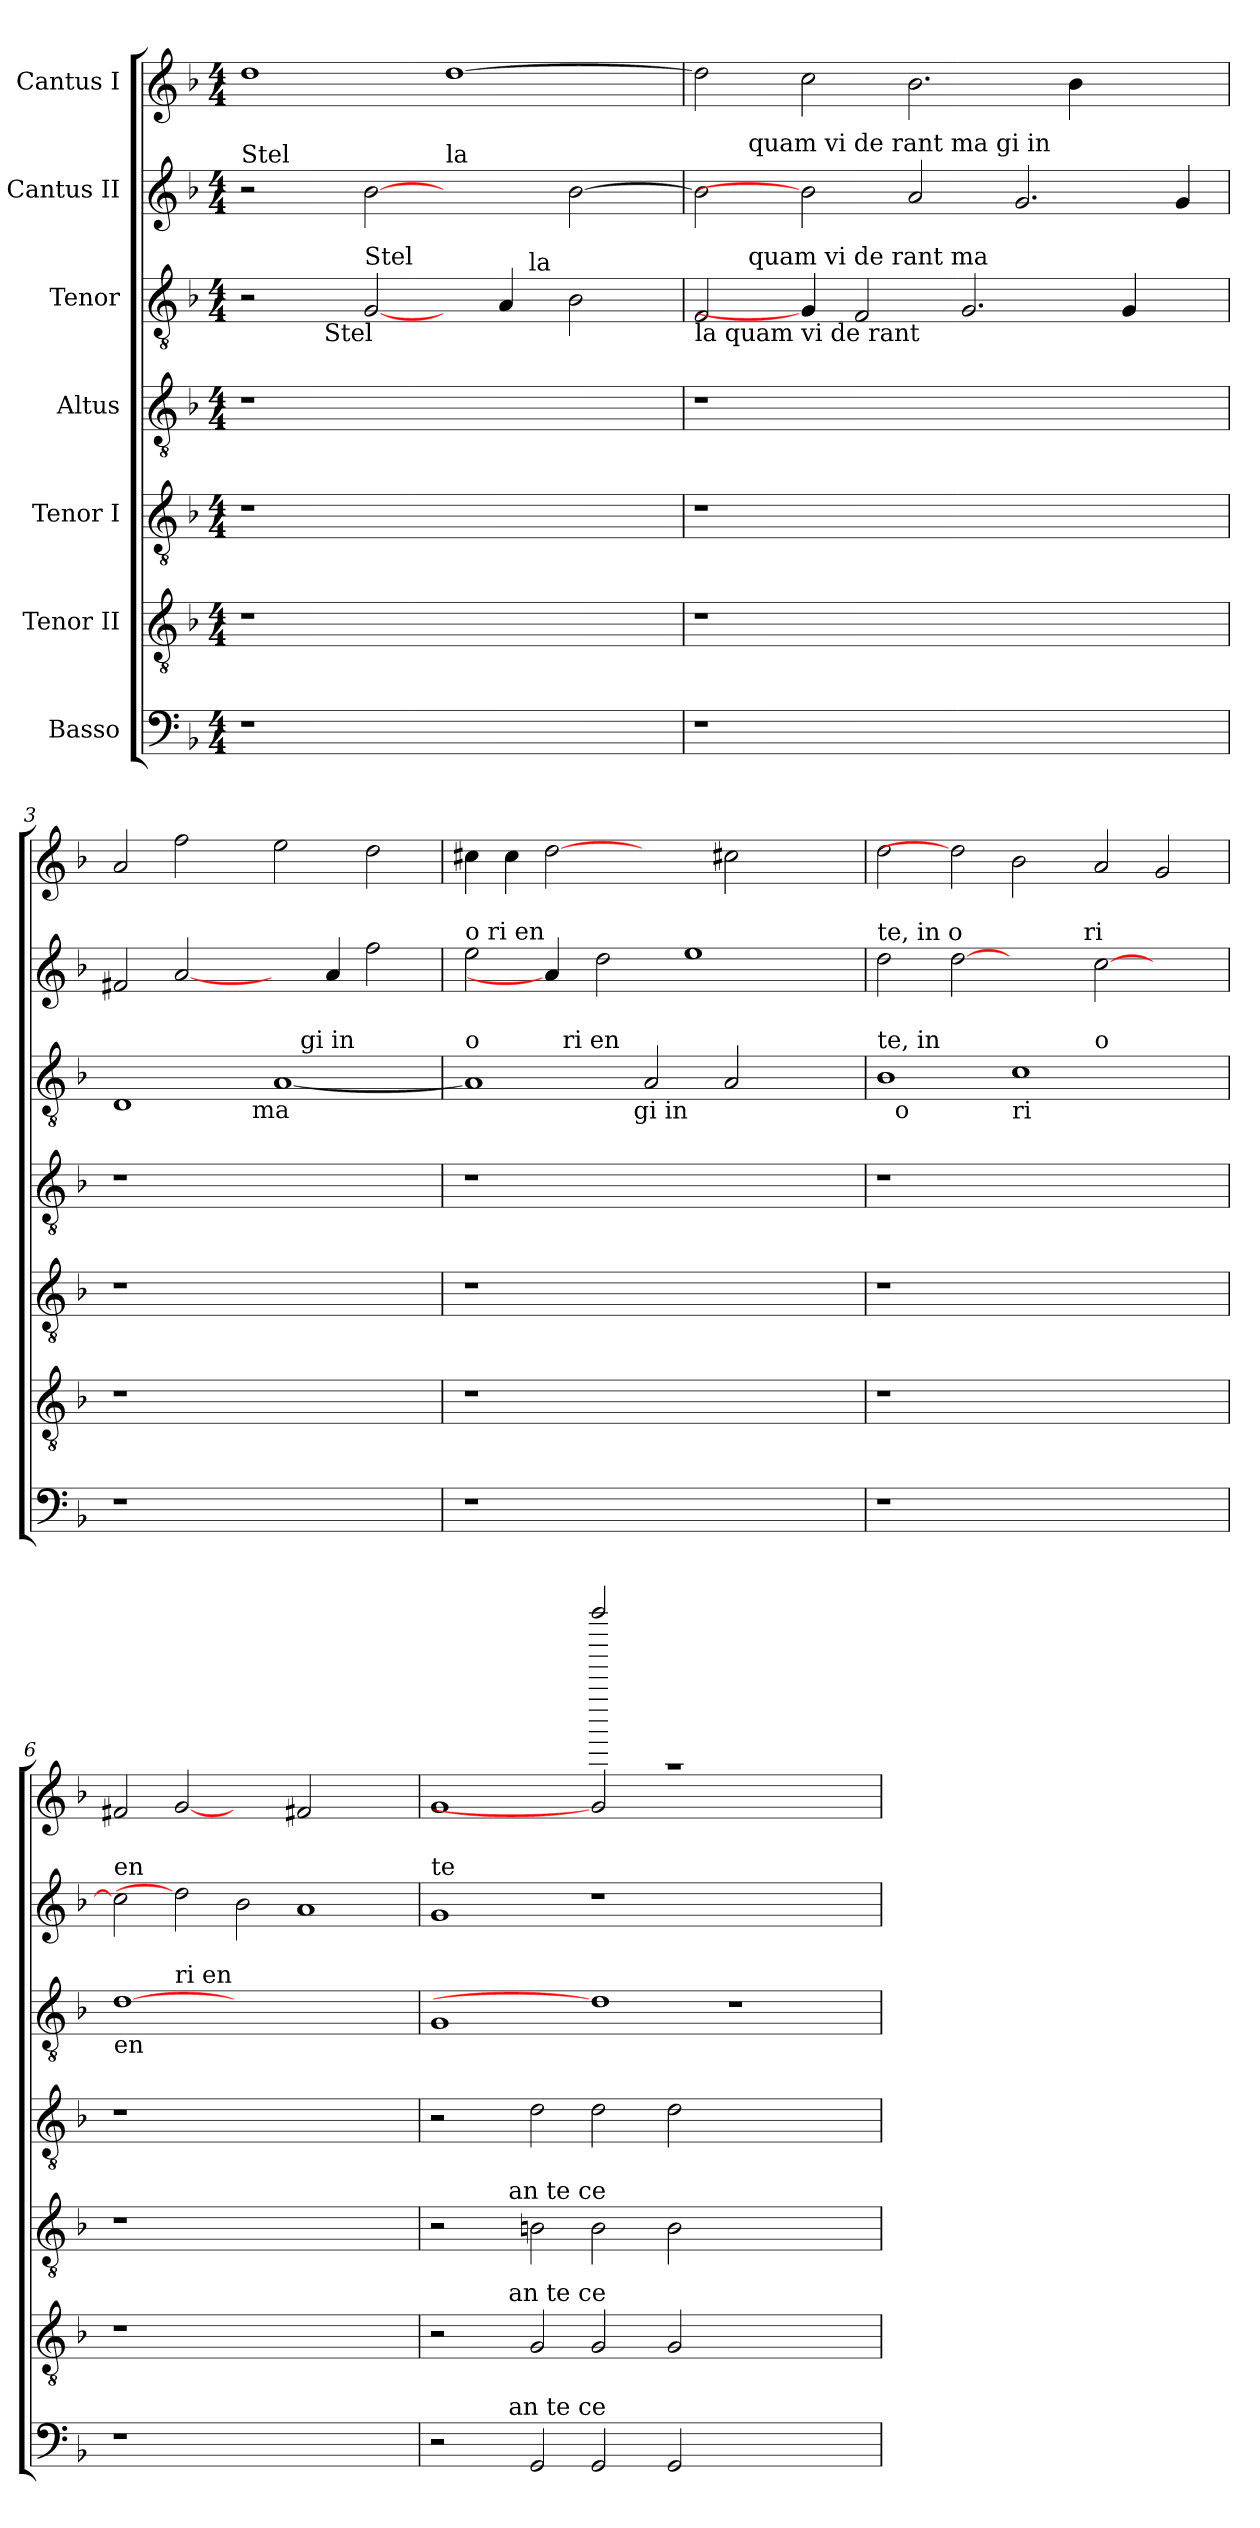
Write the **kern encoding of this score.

**kern	**kern	**kern	**kern	**kern	**kern	**kern
*part7	*part6	*part5	*part4	*part3	*part2	*part1
*staff7	*staff6	*staff5	*staff4	*staff3	*staff2	*staff1
*I"Basso	*I"Tenor II	*I"Tenor I	*I"Altus	*I"Tenor	*I"Cantus II	*I"Cantus I
*clefF4	*clefGv2	*clefGv2	*clefGv2	*clefGv2	*clefG2	*clefG2
*ITrd7c12	*	*	*	*	*	*
*k[b-]	*k[b-]	*k[b-]	*k[b-]	*k[b-]	*k[b-]	*k[b-]
*F:	*F:	*F:	*F:	*F:	*F:	*F:
*M4/4	*M4/4	*M4/4	*M4/4	*M4/4	*M4/4	*M4/4
=1	=1	=1	=1	=1	=1	=1
!	!	!	!	!	!LO:TX:a:t=Stel	!
*	*	*	*	*^	*	*
1r	1r	1r	1r	2r	4ryy	2r	1dd
.	.	.	.	.	16.ryy	.	.
!	!	!	!	!	!LO:TX:b:t=Stel	!	!
.	.	.	.	.	1ryy	.	.
!	!	!	!	!LO:TX:a:t=Stel	!	!	!
.	.	.	.	[2G/	.	[2b-	.
!	!	!	!	!	!	!LO:TX:a:t=la	!
1ryy	1ryy	1ryy	1ryy	4ryy	.	2ryy	[>1dd
.	.	.	.	4A/	.	.	.
!	!	!	!	!	!LO:TX:a:t=la	!	!
.	.	.	.	.	2ryy	.	.
.	.	.	.	2B-\	.	[>2b-\	.
.	.	.	.	.	8ryy	.	.
.	.	.	.	.	32ryy	.	.
=2	=2	=2	=2	=2	=2	=2	=2
!	!	!	!	!LO:TX:b:t=la quam vi de rant	!	!	!
*	*	*	*	*	*	*^	*
1r	1r	1r	1r	2F/	4ryy	2b-\]	4ryy	2dd\]
!	!	!	!	!	!	!	!LO:TX:a:t=quam vi de rant ma gi in	!
!	!	!	!	!	!LO:TX:a:t=quam vi de rant ma	!	!	!
.	.	.	.	.	1ryy	.	1ryy	.
.	.	.	.	4G/]	.	2b-]	.	2cc\
.	.	.	.	2F/	.	.	.	.
1.ryy	1.ryy	1.ryy	1.ryy	.	.	2a/	.	2.b-\
.	.	.	.	2.G/	1ryy	.	1ryy	.
.	.	.	.	.	.	2.g/	.	.
.	.	.	.	.	.	.	.	4b-\
.	.	.	.	4G/	.	.	.	2ryy
.	.	.	.	4ryy	4ryy	4g/	4ryy	.
*	*	*	*	*	*	*v	*v	*
=3	=3	=3	=3	=3	=3	=3	=3
*	*	*	*	*	*^	*	*
1r	1r	1r	1r	1D	2ryy	1ryy	2f#X/	2a/
.	.	.	.	.	4ryy	.	[2a/	2ff\
.	.	.	.	.	8ryy	.	.	.
.	.	.	.	.	32ryy	.	.	.
!	!	!	!	!	!LO:TX:b:t=ma	!	!	!
.	.	.	.	.	1ryy	.	.	.
1ryy	1ryy	1ryy	1ryy	[<1A	.	8ryy	4ryy	2ee\
!	!	!	!	!	!	!LO:TX:a:t=gi in	!	!
.	.	.	.	.	.	2..ryy	.	.
.	.	.	.	.	.	.	4a/	.
.	.	.	.	.	.	.	2ff\	2dd\
.	.	.	.	.	16.ryy	.	.	.
=4	=4	=4	=4	=4	=4	=4	=4	=4
!	!	!	!	!	!	!	!LO:TX:a:t=o ri en	!
!	!	!	!	!LO:TX:a:t=o	!	!	!	!
1r	1r	1r	1r	1A]	2ryy	2ryy	2ee\	4cc#X\
.	.	.	.	.	.	.	.	4cc#\
.	.	.	.	.	16ryy	4...ryy	4a/]	[2dd
!	!	!	!	!	!LO:TX:a:t=ri en	!	!	!
.	.	.	.	.	1ryy	.	.	.
.	.	.	.	.	.	.	2dd\	.
!	!	!	!	!	!	!LO:TX:b:t=gi in	!	!
.	.	.	.	.	.	1ryy	.	.
1ryy	1ryy	1ryy	1ryy	2A/	.	.	.	2ryy
.	.	.	.	.	.	.	1ee	.
.	.	.	.	2A/	.	.	.	2cc#X\
.	.	.	.	.	2ryy	.	.	.
.	.	.	.	.	.	4ryy	.	.
4ryy	4ryy	4ryy	4ryy	4ryy	.	.	.	4ryy
.	.	.	.	.	8.ryy	.	.	.
.	.	.	.	.	.	32ryy	.	.
=5	=5	=5	=5	=5	=5	=5	=5	=5
!	!	!	!	!	!	!	!LO:TX:a:t=te, in o	!
!	!	!	!	!LO:TX:a:t=te, in	!	!	!	!
1r	1r	1r	1r	1B-	16ryy	1.ryy	2dd\	2dd\
!	!	!	!	!	!LO:TX:b:t=o	!	!	!
.	.	.	.	.	1ryy	.	.	.
.	.	.	.	.	.	.	[2dd	2dd]
!	!	!	!	!LO:TX:b:t=ri	!	!	!	!
1.ryy	1.ryy	1.ryy	1.ryy	1c	.	.	4...ryy	2b-\
.	.	.	.	.	1ryy	.	.	.
!	!	!	!	!	!	!	!LO:TX:a:t=ri	!
.	.	.	.	.	.	.	32ryy	.
!	!	!	!	!	!	!LO:TX:a:t=o	!	!
.	.	.	.	.	.	1ryy	[<2cc\	2a/
.	.	.	.	2ryy	.	.	2ryy	2g/
.	.	.	.	.	4..ryy	.	.	.
!!LO:LB:g=z
=6	=6	=6	=6	=6	=6	=6	=6	=6
!	!	!	!	!	!	!	!LO:TX:a:t=en	!
!	!	!	!	!LO:TX:b:t=en	!	!	!	!
*	*	*	*	*	*v	*v	*	*
1r	1r	1r	1r	[1d	2ryy	2cc\]	2f#X/
!	!	!	!	!	!LO:TX:a:t=ri en	!	!
.	.	.	.	.	0ryy	2dd]	[2g
1.ryy	1.ryy	1.ryy	1.ryy	1.ryy	.	2b-\	2ryy
.	.	.	.	.	.	1a	2f#X/
.	.	.	.	.	.	.	2ryy
=7	=7	=7	=7	=7	=7	=7	=7
*	*	*	*	*	*	*	*^
!	!	!	!	!	!	!LO:TX:a:t=te	!	!
!	!	!	!	!LO:TX:b:t=te	!	!	!	!
!	!	!	!	!LO:TX:a:t=te	!	!	!	!
*^	*^	*^	*	*v	*v	*	*	*
2r	4ryy	2r	4ryy	2r	4ryy	2r	1G	1g	1g	1ryy
.	8ryy	.	8ryy	.	8ryy	.	.	.	.	.
.	32ryy	.	32ryy	.	32ryy	.	.	.	.	.
!	!	!	!	!	!LO:TX:a:t=an te ce	!	!	!	!	!
!	!	!	!LO:TX:a:t=an te ce	!	!	!	!	!	!	!
!	!LO:TX:a:t=an te ce	!	!	!	!	!	!	!	!	!
.	1ryy	.	1ryy	.	1ryy	.	.	.	.	.
2GGG/	.	2G/	.	2Bn\	.	2d\	.	.	.	.
2GGG/	.	2G/	.	2B\	.	2d\	1d]	1r	2g]	2aaaaaa/
.	1ryy	.	1ryy	.	1ryy	.	.	.	.	.
2GGG/	.	2G/	.	2B\	.	2d\	.	.	1raa	2ryy
1ryy	.	1ryy	.	1ryy	.	1ryy	1r	1ryy	.	1ryy
.	2ryy	.	2ryy	.	2ryy	.	.	.	.	.
.	.	.	.	.	.	.	.	.	2ryy	.
.	16.ryy	.	16.ryy	.	16.ryy	.	.	.	.	.
*v	*v	*	*	*v	*v	*	*	*	*v	*v
*	*v	*v	*	*	*	*	*
=	=	=	=	=	=	=
*-	*-	*-	*-	*-	*-	*-
